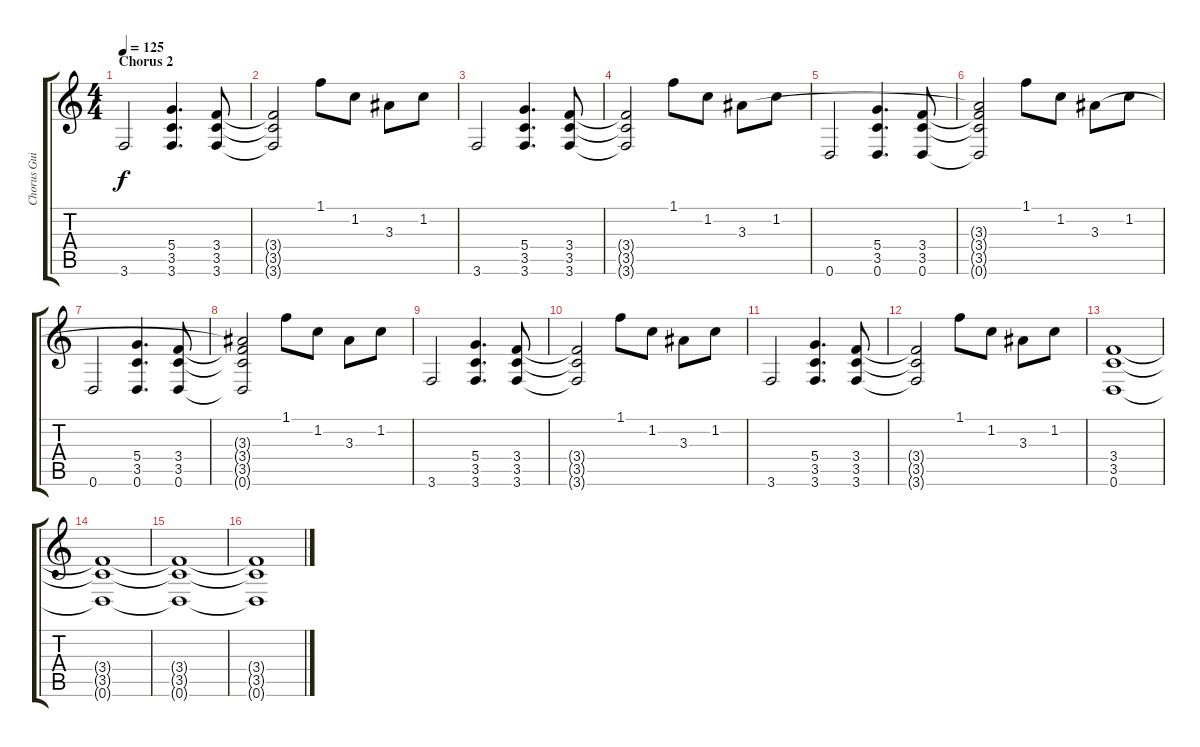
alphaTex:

\track ("Chorus Guitar" "Chorus Gui") {instrument electricguitarjazz}
\staff {score tabs}
\tuning (E4 B3 G3 D3 A2 D2) {hide}
\ts (4 4)
\section ("" "Chorus 2")
\tempo 125
\clef g2
\ks c
3.6.2{dy f} (5.4 3.5 3.6).4{d} (3.4 3.5 3.6).8 |
(3.4{t} 3.5{t} 3.6{t}).2 1.1.8 1.2.8 3.3.8 1.2.8 |
3.6.2 (5.4 3.5 3.6).4{d} (3.4 3.5 3.6).8 |
(3.4{t} 3.5{t} 3.6{t}).2 1.1.8 1.2.8 3.3.8 1.2.8 |
0.6.2 (5.4 3.5 0.6).4{d} (3.4 3.5 0.6).8 |
(3.3{t} 3.4{t} 3.5{t} 0.6{t}).2 1.1.8 1.2.8 3.3.8 1.2.8 |
0.6.2 (5.4 3.5 0.6).4{d} (3.4 3.5 0.6).8 |
(3.3{t} 3.4{t} 3.5{t} 0.6{t}).2 1.1.8 1.2.8 3.3.8 1.2.8 |
3.6.2 (5.4 3.5 3.6).4{d} (3.4 3.5 3.6).8 |
(3.4{t} 3.5{t} 3.6{t}).2 1.1.8 1.2.8 3.3.8 1.2.8 |
3.6.2 (5.4 3.5 3.6).4{d} (3.4 3.5 3.6).8 |
(3.4{t} 3.5{t} 3.6{t}).2 1.1.8 1.2.8 3.3.8 1.2.8 |
(3.4 3.5 0.6).1 |
(3.4{t} 3.5{t} 0.6{t}).1 |
(3.4{t} 3.5{t} 0.6{t}).1 |
(3.4{t} 3.5{t} 0.6{t}).1
